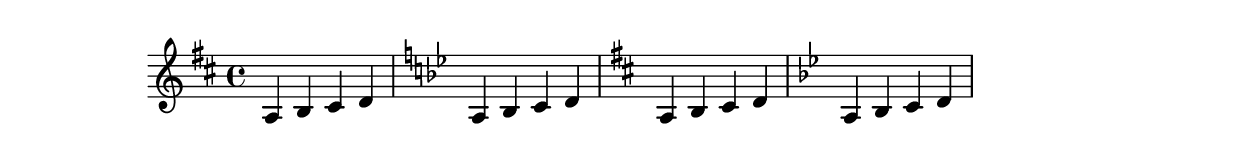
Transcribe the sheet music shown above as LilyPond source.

%% Do not edit this file; it is auto-generated from LSR http://lsr.dsi.unimi.it
%% This file is in the public domain.
\version "2.11.38"

\header {
  lsrtags = "pitches"
 texidoc = "
When the key signature changes, natural signs are automatically printed
to cancel any accidentals from previous key signatures. This may be
altered by setting to \"false\" the printKeyCancellation property in
the Staff context.
" }
% begin verbatim
\relative {
  \key d \major
  a b cis d
  \key g \minor
  a bes c d
  \set Staff.printKeyCancellation = ##f
  \key d \major
  a b cis d
  \key g \minor
  a bes c d
}
